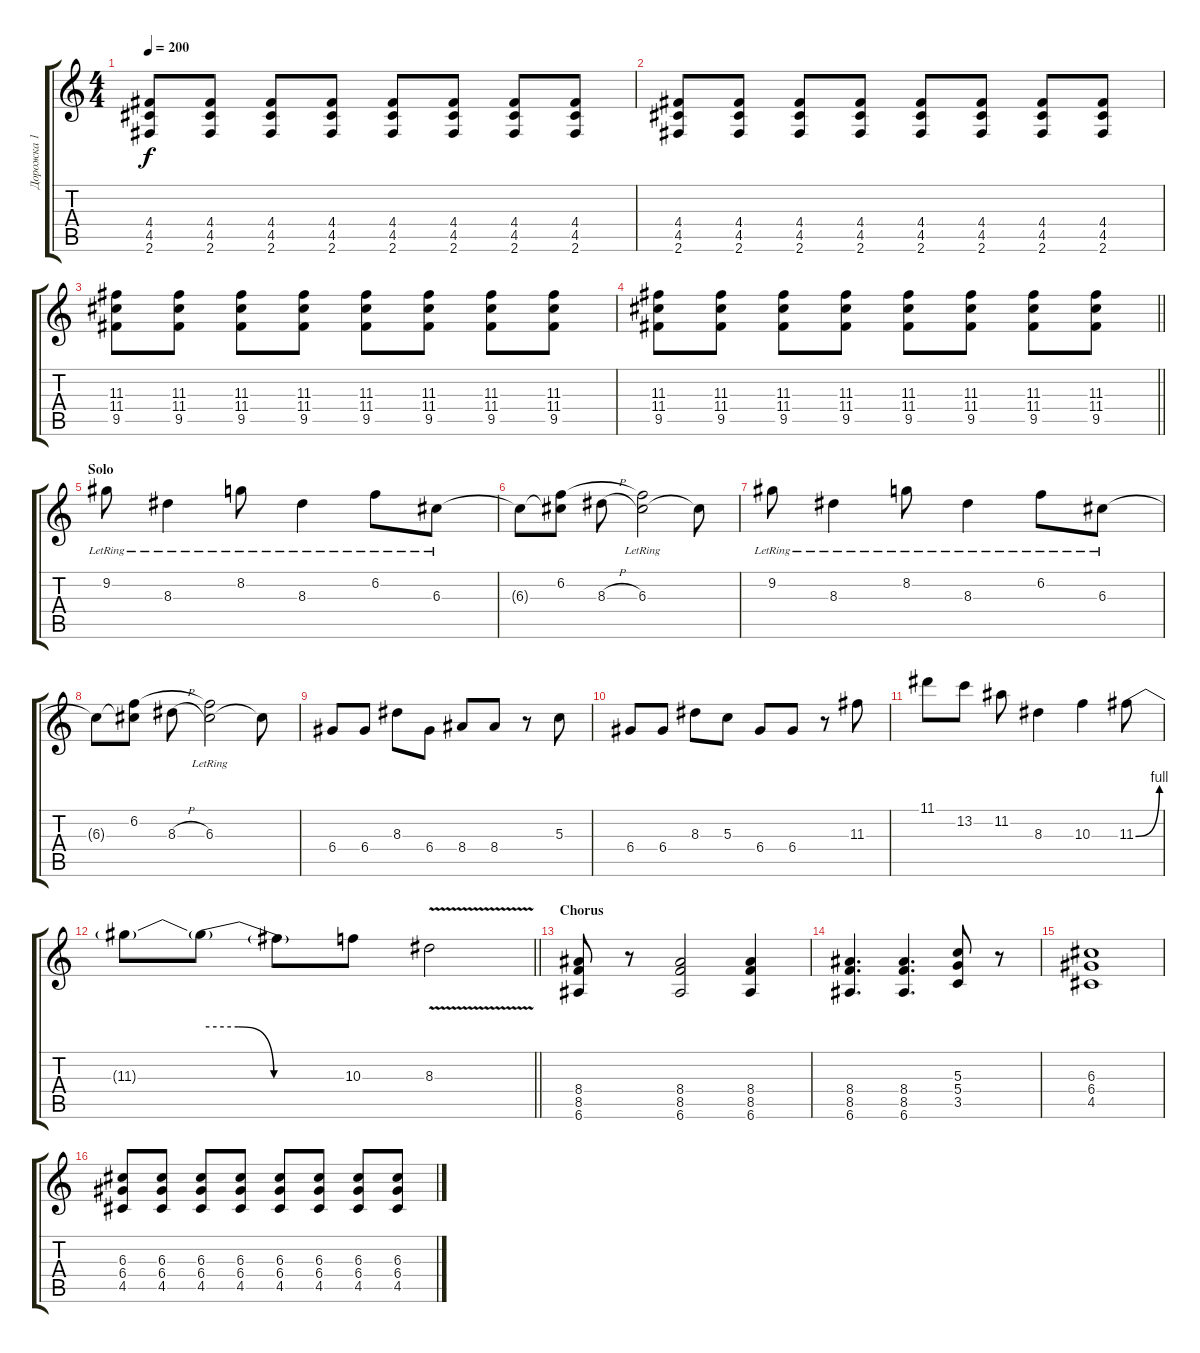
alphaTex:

\track ("Дорожка 1" "Дорожка 1") {instrument distortionguitar}
\staff {score tabs}
\tuning (E4 B3 G3 D3 A2 E2) {hide}
\ts (4 4)
\tempo 200
\clef g2
\ks c
(4.4 4.5 2.6).8{dy f} (4.4 4.5 2.6).8 (4.4 4.5 2.6).8 (4.4 4.5 2.6).8 (4.4 4.5 2.6).8 (4.4 4.5 2.6).8 (4.4 4.5 2.6).8 (4.4 4.5 2.6).8 |
(4.4 4.5 2.6).8 (4.4 4.5 2.6).8 (4.4 4.5 2.6).8 (4.4 4.5 2.6).8 (4.4 4.5 2.6).8 (4.4 4.5 2.6).8 (4.4 4.5 2.6).8 (4.4 4.5 2.6).8 |
(11.3 11.4 9.5).8 (11.3 11.4 9.5).8 (11.3 11.4 9.5).8 (11.3 11.4 9.5).8 (11.3 11.4 9.5).8 (11.3 11.4 9.5).8 (11.3 11.4 9.5).8 (11.3 11.4 9.5).8 |
\barLineRight lightlight
(11.3 11.4 9.5).8 (11.3 11.4 9.5).8 (11.3 11.4 9.5).8 (11.3 11.4 9.5).8 (11.3 11.4 9.5).8 (11.3 11.4 9.5).8 (11.3 11.4 9.5).8 (11.3 11.4 9.5).8 |
\section ("" "Solo")
9.2{lr}.8 8.3{lr}.4 8.2{lr}.8 8.3{lr}.4 6.2{lr}.8 6.3{lr}.8 |
6.3{t}.8 (6.2 6.3{t}).8 8.3{h}.8 (6.2{t} 6.3{lr}).2 6.3{t}.8 |
9.2{lr}.8 8.3{lr}.4 8.2{lr}.8 8.3{lr}.4 6.2{lr}.8 6.3{lr}.8 |
6.3{t}.8 (6.2 6.3{t}).8 8.3{h}.8 (6.2{t} 6.3{lr}).2 6.3{t}.8 |
6.4.8 6.4.8 8.3.8 6.4.8 8.4.8 8.4.8 r.8 5.3.8 |
6.4.8 6.4.8 8.3.8 5.3.8 6.4.8 6.4.8 r.8 11.3.8 |
11.1.8 13.2.8 11.2.8 8.3.4 10.3.4 11.3{be (bend 0 0 60 4)}.8 |
\barLineRight lightlight
11.3{t}.8 11.3{be (custom 0 4 15 4 30 0 60 0) t}.8 11.3{t}.8 10.3.8 8.3{v}.2 |
\section ("" "Chorus")
(8.4 8.5 6.6).8 r.8 (8.4 8.5 6.6).2 (8.4 8.5 6.6).4 |
(8.4 8.5 6.6).4{d} (8.4 8.5 6.6).4{d} (5.3 5.4 3.5).8 r.8 |
(6.3 6.4 4.5).1 |
(6.3 6.4 4.5).8 (6.3 6.4 4.5).8 (6.3 6.4 4.5).8 (6.3 6.4 4.5).8 (6.3 6.4 4.5).8 (6.3 6.4 4.5).8 (6.3 6.4 4.5).8 (6.3 6.4 4.5).8
